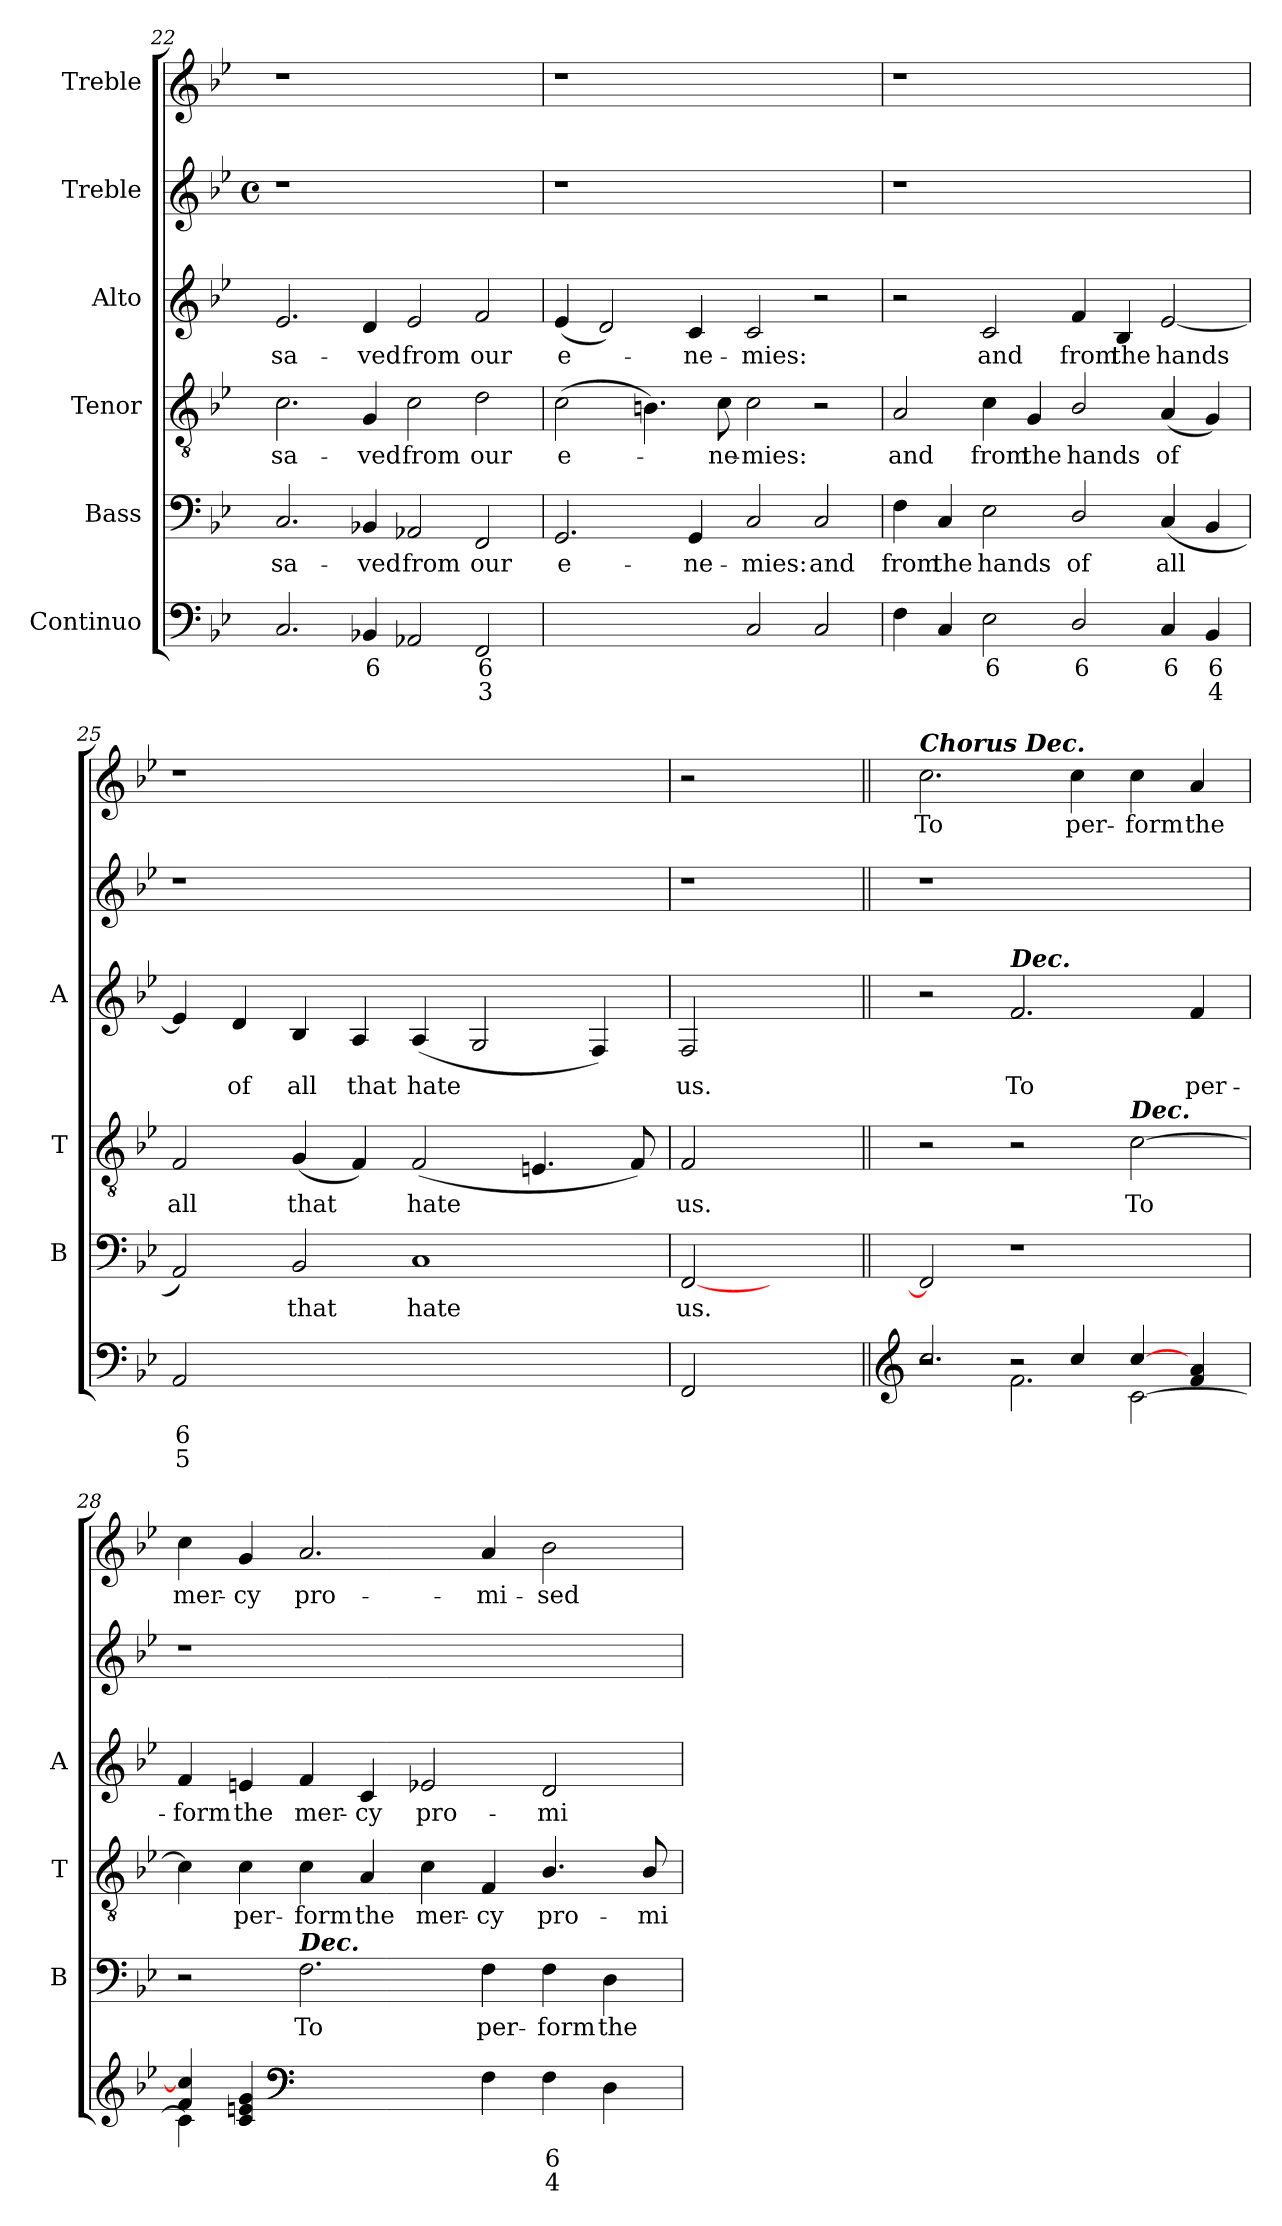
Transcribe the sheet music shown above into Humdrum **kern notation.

**kern	**text	**text	**kern	**text	**kern	**text	**kern	**text	**kern	**kern	**text
*part6	*part6	*part6	*part5	*part5	*part4	*part4	*part3	*part3	*part2	*part1	*part1
*staff6	*staff6	*staff6	*staff5	*staff5	*staff4	*staff4	*staff3	*staff3	*staff2	*staff1	*staff1
*I"Continuo	*	*	*I"Bass	*	*I"Tenor	*	*I"Alto	*	*I"Treble	*I"Treble	*
*	*	*	*I'B	*	*I'T	*	*I'A	*	*	*	*
*clefF4	*	*	*clefF4	*	*clefGv2	*	*clefG2	*	*clefG2	*clefG2	*
*k[b-e-]	*	*	*k[b-e-]	*	*k[b-e-]	*	*k[b-e-]	*	*k[b-e-]	*k[b-e-]	*
*B-:	*	*	*B-:	*	*B-:	*	*B-:	*	*B-:	*B-:	*
*	*	*	*	*	*	*	*	*	*M4/4	*	*
*	*	*	*	*	*	*	*	*	*met(c)	*	*
=22	=22	=22	=22	=22	=22	=22	=22	=22	=22	=22	=22
!	!	!	!	!LO:LY:b	!	!LO:LY:b	!	!LO:LY:b	!	!	!
2.C/	.	.	2.C/	sa-	2.c\	sa-	2.e-/	sa-	1r	1r	.
!	!LO:LY:b	!	!	!LO:LY:b	!	!LO:LY:b	!	!LO:LY:b	!	!	!
4BB-X/	6	.	4BB-X/	-ved	4G/	-ved	4d/	-ved	.	.	.
!	!	!	!	!LO:LY:b	!	!LO:LY:b	!	!LO:LY:b	!	!	!
2AA-X/	.	.	2AA-X/	from	2c\	from	2e-/	from	1ryy	1ryy	.
!	!LO:LY:b	!LO:LY:b	!	!LO:LY:b	!	!LO:LY:b	!	!LO:LY:b	!	!	!
2FF/	6	3	2FF/	our	2d\	our	2f/	our	.	.	.
=23	=23	=23	=23	=23	=23	=23	=23	=23	=23	=23	=23
!	!LO:LY:b	!LO:LY:b	!	!LO:LY:b	!	!LO:LY:b	!	!LO:LY:b	!	!	!
[2GG/yy	6	4	2.GG/	e-	(>2c\	e-	(<4e-/	e-	1r	1r	.
.	.	.	.	.	.	.	2d/)	.	.	.	.
!	!LO:LY:b	!LO:LY:b	!	!	!	!	!	!	!	!	!
2GG/yy]	5	3	.	.	4.Bn\)	.	.	.	.	.	.
!	!	!	!	!LO:LY:b	!	!	!	!LO:LY:b	!	!	!
.	.	.	4GG/	-ne-	.	.	4c/	ne-	.	.	.
!	!	!	!	!	!	!LO:LY:b	!	!	!	!	!
.	.	.	.	.	8c\	ne-	.	.	.	.	.
!	!	!	!	!LO:LY:b	!	!LO:LY:b	!	!LO:LY:b	!	!	!
2C/	.	.	2C/	-mies:	2c\	-mies:	2c/	-mies:	1ryy	1ryy	.
!	!	!	!	!LO:LY:b	!	!	!	!	!	!	!
2C/	.	.	2C/	and	2r	.	2r	.	.	.	.
!!LO:PB:g=z
=24	=24	=24	=24	=24	=24	=24	=24	=24	=24	=24	=24
*^	*	*	*	*	*	*	*	*	*	*	*
*	*^	*	*	*	*	*	*	*	*	*	*	*
!	!	!	!	!	!	!LO:LY:b	!	!LO:LY:b	!	!	!	!	!
4F\	0ryy	0ryy	.	.	4F\	from	2A/	and	2r	.	1r	1r	.
!	!	!	!	!	!	!LO:LY:b	!	!	!	!	!	!	!
4C/	.	.	.	.	4C/	the	.	.	.	.	.	.	.
!	!	!	!LO:LY:b	!	!	!LO:LY:b	!	!LO:LY:b	!	!LO:LY:b	!	!	!
2E-\	.	.	6	.	2E-\	hands	4c\	from	2c/	and	.	.	.
!	!	!	!	!	!	!	!	!LO:LY:b	!	!	!	!	!
.	.	.	.	.	.	.	4G/	the	.	.	.	.	.
!	!	!	!LO:LY:b	!	!	!LO:LY:b	!	!LO:LY:b	!	!LO:LY:b	!	!	!
2D/	.	.	6	.	2D/	of	2B-/	hands	4f/	from	1ryy	1ryy	.
!	!	!	!	!	!	!	!	!	!	!LO:LY:b	!	!	!
.	.	.	.	.	.	.	.	.	4B-/	the	.	.	.
!	!	!	!LO:LY:b	!	!	!LO:LY:b	!	!LO:LY:b	!	!LO:LY:b	!	!	!
4C/	.	.	6	.	(<4C/	all	(<4A/	of	[2e-/	hands	.	.	.
!	!	!	!LO:LY:b	!LO:LY:b	!	!	!	!	!	!	!	!	!
4BB-/	.	.	6	4	4BB-/	.	4G/)	.	.	.	.	.	.
=25	=25	=25	=25	=25	=25	=25	=25	=25	=25	=25	=25	=25	=25
!	!	!	!LO:LY:b	!LO:LY:b	!	!	!	!LO:LY:b	!	!	!	!	!
2AA/	0ryy	0ryy	6	5	2AA/)	.	2F/	all	4e-/]	.	1r	1r	.
!	!	!	!	!	!	!	!	!	!	!LO:LY:b	!	!	!
.	.	.	.	.	.	.	.	.	4d/	of	.	.	.
!	!	!	!LO:LY:b	!LO:LY:b	!	!LO:LY:b	!	!LO:LY:b	!	!LO:LY:b	!	!	!
[4BB-/yy	.	.	8	6	2BB-/	that	(<4G/	that	4B-/	all	.	.	.
!	!	!	!LO:LY:b	!LO:LY:b	!	!	!	!	!	!LO:LY:b	!	!	!
4BB-/yy]	.	.	7	5	.	.	4F/)	.	4A/	that	.	.	.
!	!	!	!LO:LY:b	!LO:LY:b	!	!LO:LY:b	!	!LO:LY:b	!	!LO:LY:b	!	!	!
[2C/yy	.	.	6	4	1C	hate	(<2F/	hate	(<4A/	hate	1ryy	1ryy	.
.	.	.	.	.	.	.	.	.	2G/	.	.	.	.
!	!	!	!LO:LY:b	!LO:LY:b	!	!	!	!	!	!	!	!	!
2C/yy]	.	.	5	3	.	.	4.En/	.	.	.	.	.	.
.	.	.	.	.	.	.	.	.	4F/)	.	.	.	.
.	.	.	.	.	.	.	8F/)	.	.	.	.	.	.
=26	=26	=26	=26	=26	=26	=26	=26	=26	=26	=26	=26	=26	=26
!	!	!	!	!	!	!LO:LY:b	!	!LO:LY:b	!	!LO:LY:b	!	!	!
2FF/	2ryy	2ryy	.	.	[2FF/	us.	2F/	us.	2F/	us.	1r	2r	.
2ryy	2ryy	2ryy	.	.	2ryy	.	2ryy	.	2ryy	.	.	2ryy	.
=27||	=27||	=27||	=27||	=27||	=27||	=27||	=27||	=27||	=27||	=27||	=27||	=27||	=27||
*clefG2	*	*	*	*	*	*	*	*	*	*	*	*	*
!	!	!	!	!	!	!	!	!	!	!	!	!LO:TX:a:Bi:t=Chorus Dec.	!
!	!	!	!	!	!	!	!	!	!	!	!	!	!LO:LY:b
2.cc/	2r	2r	.	.	2FF/]	.	2r	.	2r	.	1r	2.cc\	To
!	!	!	!	!	!	!	!	!	!LO:TX:a:Bi:t=Dec.	!	!	!	!
!	!	!	!	!	!	!	!	!	!	!LO:LY:b	!	!	!
.	2.f\	2r	.	.	1r	.	2r	.	2.f/	To	.	.	.
!	!	!	!	!	!	!	!	!	!	!	!	!	!LO:LY:b
4cc/	.	.	.	.	.	.	.	.	.	.	.	4cc\	per-
!	!	!	!	!	!	!	!LO:TX:a:Bi:t=Dec.	!	!	!	!	!	!
!	!	!	!	!	!	!	!	!LO:LY:b	!	!	!	!	!LO:LY:b
[4cc/	.	[2c\	.	.	.	.	[2c\	To	.	.	2ryy	4cc\	-form
!	!	!	!	!	!	!	!	!	!	!LO:LY:b	!	!	!LO:LY:b
4f/ 4a/	4ryy	.	.	.	.	.	.	.	4f/	per-	.	4a/	the
*	*v	*v	*	*	*	*	*	*	*	*	*	*	*
!!LO:LB:g=z
=28	=28	=28	=28	=28	=28	=28	=28	=28	=28	=28	=28	=28
!	!	!	!	!	!	!	!	!	!LO:LY:b	!	!	!LO:LY:b
4f/ 4cc/]	4c\]	.	.	2r	.	4c\]	.	4f/	-form	1r	4cc\	mer-
!	!	!	!	!	!	!	!LO:LY:b	!	!LO:LY:b	!	!	!LO:LY:b
4c/ 4en/ 4g/	4ryy	.	.	.	.	4c\	per-	4en/	the	.	4g/	-cy
*clefF4	*	*	*	*	*	*	*	*	*	*	*	*
!	!	!	!	!LO:TX:a:Bi:t=Dec.	!	!	!	!	!	!	!	!
!	!	!	!	!	!LO:LY:b	!	!LO:LY:b	!	!LO:LY:b	!	!	!LO:LY:b
[2F\yy	1.ryy	.	.	2.F\	To	4c\	-form	4f/	mer-	.	2.a/	pro-
!	!	!	!	!	!	!	!LO:LY:b	!	!LO:LY:b	!	!	!
.	.	.	.	.	.	4A/	the	4c/	-cy	.	.	.
!	!	!LO:LY:b	!	!	!	!	!LO:LY:b	!	!LO:LY:b	!	!	!
4F\yy]	.	7	.	.	.	4c\	mer-	2e-X/	pro-	1ryy	.	.
!	!	!	!	!	!LO:LY:b	!	!LO:LY:b	!	!	!	!	!LO:LY:b
4F\	.	.	.	4F\	per-	4F/	-cy	.	.	.	4a/	-mi-
!	!	!LO:LY:b	!LO:LY:b	!	!LO:LY:b	!	!LO:LY:b	!	!LO:LY:b	!	!	!LO:LY:b
4F\	.	6	4	4F\	-form	4.B-/	pro-	2d/	-mi-	.	2b-\	-sed
!	!	!	!	!	!LO:LY:b	!	!	!	!	!	!	!
4D\	.	.	.	4D\	the	.	.	.	.	.	.	.
!	!	!	!	!	!	!	!LO:LY:b	!	!	!	!	!
.	.	.	.	.	.	8B-/	-mi-	.	.	.	.	.
*v	*v	*	*	*	*	*	*	*	*	*	*	*
=	=	=	=	=	=	=	=	=	=	=	=
*-	*-	*-	*-	*-	*-	*-	*-	*-	*-	*-	*-
